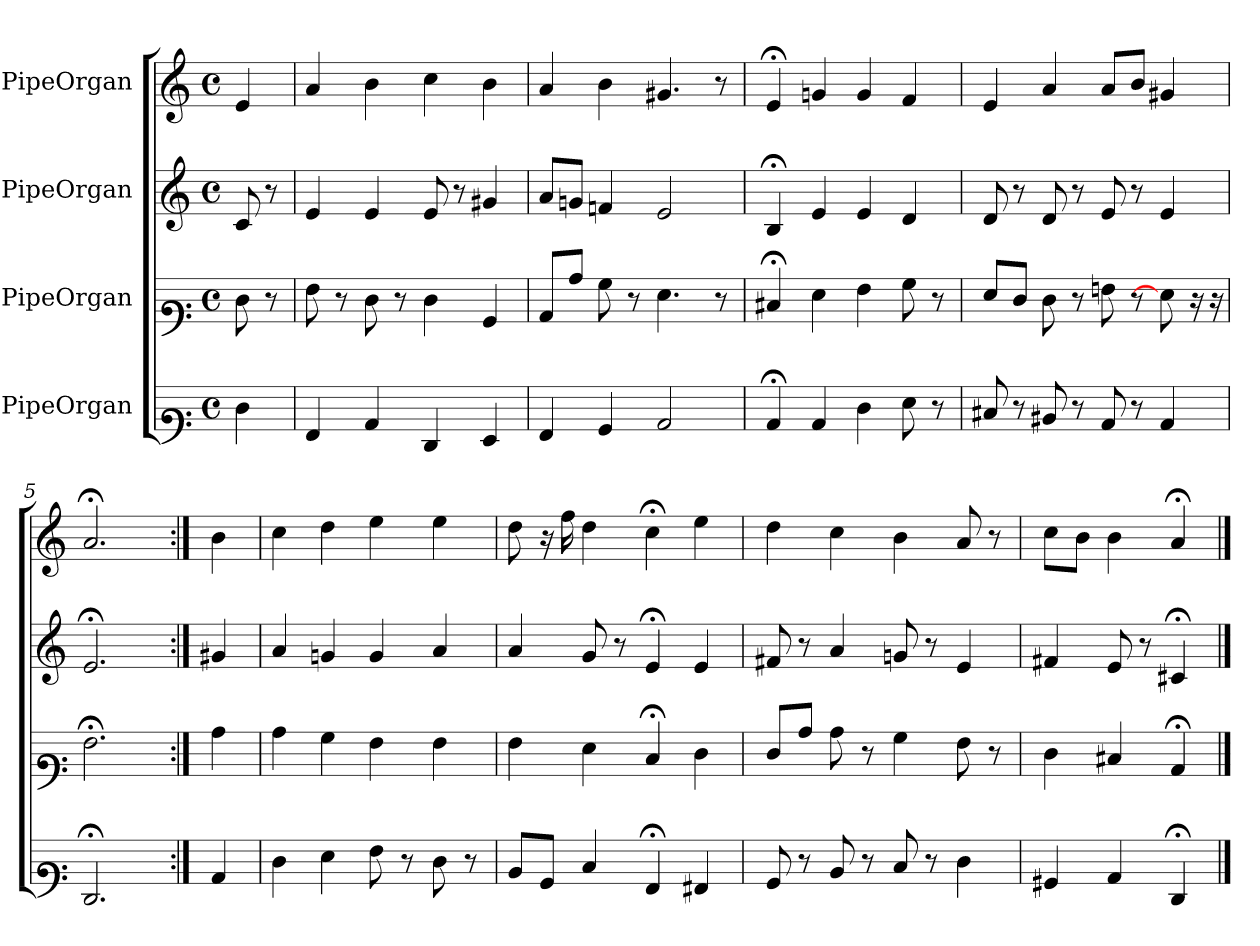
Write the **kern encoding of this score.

**kern	**kern	**kern	**kern
*part4	*part3	*part2	*part1
*staff4	*staff3	*staff2	*staff1
*I"PipeOrgan	*I"PipeOrgan	*I"PipeOrgan	*I"PipeOrgan
*clefF2	*clefF2	*clefG2	*clefG2
*k[]	*k[]	*k[]	*k[]
*a:	*a:	*a:	*a:
*M4/4	*M4/4	*M4/4	*M4/4
*met(c)	*met(c)	*met(c)	*met(c)
*MM60	*MM60	*MM60	*MM60
=	=	=	=
4A	8A	8c	4e
.	8r	8r	.
=1	=1	=1	=1
4C	8c	4e	4a
.	8r	.	.
4E	8A	4e	4b
.	8r	.	.
4AA	4A	8e	4cc
.	.	8r	.
4BB	4D	4g#X	4b
=2	=2	=2	=2
4C	8E/L	8a/L	4a
.	8e/J	8gn/J	.
4D	8d	4fn	4b
.	8r	.	.
2E	4.B	2e	4.g#X
.	8r	.	8r
=3	=3	=3	=3
4E;<	4G#X;<	4B;<	4e;<
4E	4B	4e	4gn
4A	4c	4e	4g
8B	8d	4d	4f
8r	8r	.	.
=4	=4	=4	=4
8G#X	8B/L	8d	4e
8r	8A/J	8r	.
8F#X	8A	8d	4a
8r	8r	8r	.
8E	8cn	8e	8a/L
8r	8r	8r	8b/J
4E	8B]	4e	4g#X
.	16r	.	.
.	16r	.	.
=5	=5	=5	=5
2.AA;<	2.c;<	2.e;<	2.a;<
=:|!	=:|!	=:|!	=:|!
4E	4e	4g#X	4b
=6	=6	=6	=6
4A	4e	4a	4cc
4B	4d	4gn	4dd
8c	4c	4g	4ee
8r	.	.	.
8A	4c	4a	4ee
8r	.	.	.
=7	=7	=7	=7
8F/L	4c	4a	8dd
8D/J	.	.	16r
.	.	.	16ff
4G	4B	8g	4dd
.	.	8r	.
4C;<	4G;<	4e;<	4cc;<
4C#X	4A	4e	4ee
=8	=8	=8	=8
8D	8A/L	8f#X	4dd
8r	8e/J	8r	.
8F	8e	4a	4cc
8r	8r	.	.
8G	4d	8gn	4b
8r	.	8r	.
4A	8c	4e	8a
.	8r	.	8r
=9	=9	=9	=9
4D#X	4A	4f#X	8cc\L
.	.	.	8b\J
4E	4G#X	8e	4b
.	.	8r	.
4AA;<	4E;<	4c#X;<	4a;<
==	==	==	==
*-	*-	*-	*-
